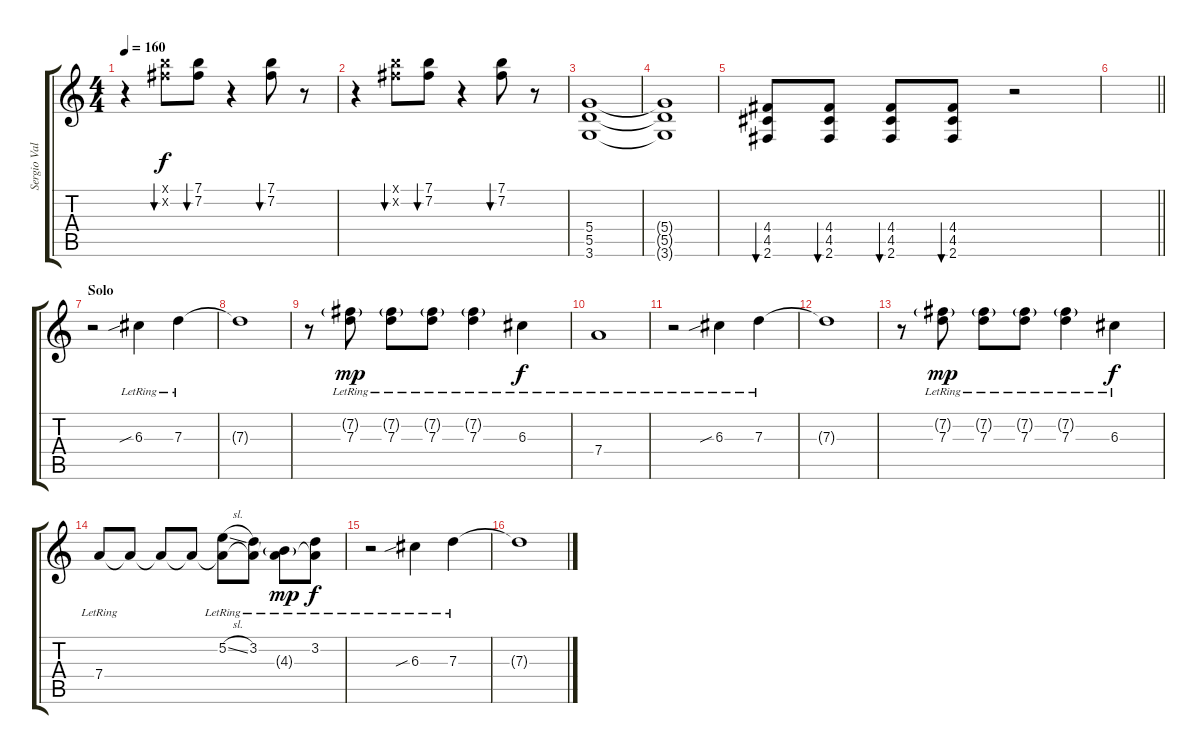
\track ("Sergio Vallín" "Sergio Val") {instrument electricguitarjazz}
\staff {score tabs}
\tuning (E4 B3 G3 D3 A2 E2) {hide}
\ts (4 4)
\tempo 160
\clef g2
\ks c
r.4{dy f volume 14 instrument electricguitarclean} (7.1{x} 7.2{x}).8{bu 120} (7.1 7.2).8{bu 240} r.4 (7.1 7.2).8{bu 240} r.8 |
r.4 (7.1{x} 7.2{x}).8{bu 120} (7.1 7.2).8{bu 240} r.4 (7.1 7.2).8{bu 240} r.8 |
(5.4 5.5 3.6).1{volume 13 instrument overdrivenguitar} |
(5.4{t} 5.5{t} 3.6{t}).1 |
(4.4 4.5 2.6).8{bu 60} (4.4 4.5 2.6).8{bu 60} (4.4 4.5 2.6).8{bu 60} (4.4 4.5 2.6).8{bu 60} r.2 |
\barLineRight lightlight
|
\section ("" "Solo")
r.2{volume 16 instrument electricguitarclean} 6.3{sib lr}.4 7.3{lr}.4 |
7.3{t}.1 |
r.8 (7.2{g lr} 7.3{lr}).8{dy mp} (7.2{g lr} 7.3{lr}).8 (7.2{g lr} 7.3{lr}).8 (7.2{g lr} 7.3{lr}).4 6.3{lr}.4{dy f} |
7.4{lr}.1 |
r.2 6.3{sib lr}.4 7.3{lr}.4 |
7.3{t}.1 |
r.8 (7.2{g lr} 7.3{lr}).8{dy mp} (7.2{g lr} 7.3{lr}).8 (7.2{g lr} 7.3{lr}).8 (7.2{g lr} 7.3{lr}).4 6.3{lr}.4{dy f} |
7.4{lr}.8 7.4{t}.8 7.4{t}.8 7.4{t}.8 (5.2{sl lr} 7.4{t}).8 (3.2{lr} 7.4{t}).8 (4.3{g lr} 7.4{t}).8{dy mp} (3.2{lr} 7.4{t}).8{dy f} |
r.2 6.3{sib lr}.4 7.3{lr}.4 |
7.3{t}.1
